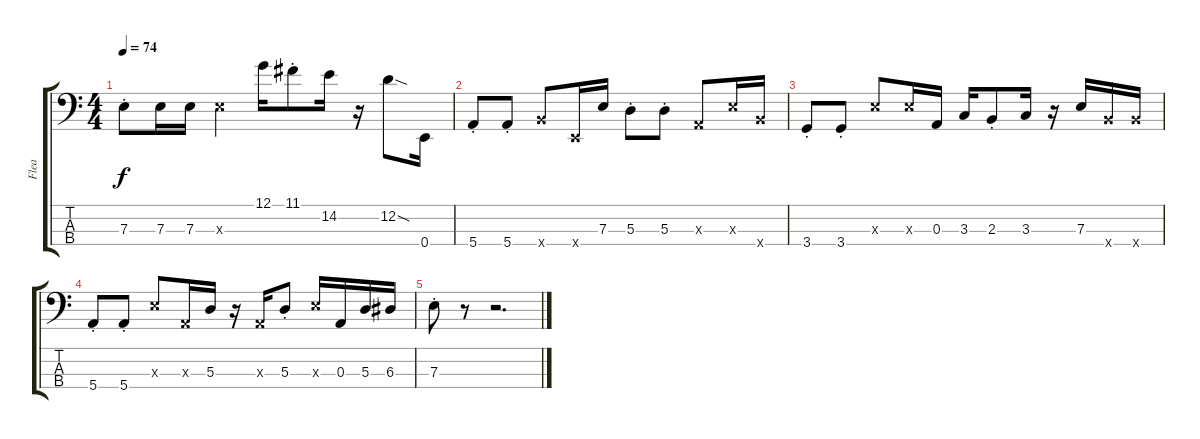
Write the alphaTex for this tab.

\track ("Flea" "Flea") {instrument electricbassfinger}
\staff {score tabs}
\tuning (G2 D2 A1 E1) {hide}
\ts (4 4)
\tempo 74
\clef f4
\ks c
7.3{st}.8{dy f} 7.3.16 7.3.16 7.3{x}.4 12.1.16 11.1{st}.8 14.2.16 r.16 12.2{sod}.8 0.4.16 |
5.4{st}.8 5.4{st}.8 7.4{x}.8 0.4{x}.16 7.3.16 5.3{st}.8 5.3{st}.8 0.3{x}.8 7.3{x}.16 7.4{x}.16 |
3.4{st}.8 3.4{st}.8 7.3{x}.8 7.3{x}.16 0.3.16 3.3.16 2.3{st}.8 3.3.16 r.16 7.3.16 7.4{x}.16 7.4{x}.16 |
5.4{st}.8 5.4{st}.8 7.3{x}.8 0.3{x}.16 5.3.16 r.16 0.3{x}.16 5.3{st}.8 7.3{x}.16 0.3.16 5.3.16 6.3.16 |
7.3{st}.8 r.8 r.2{d}
